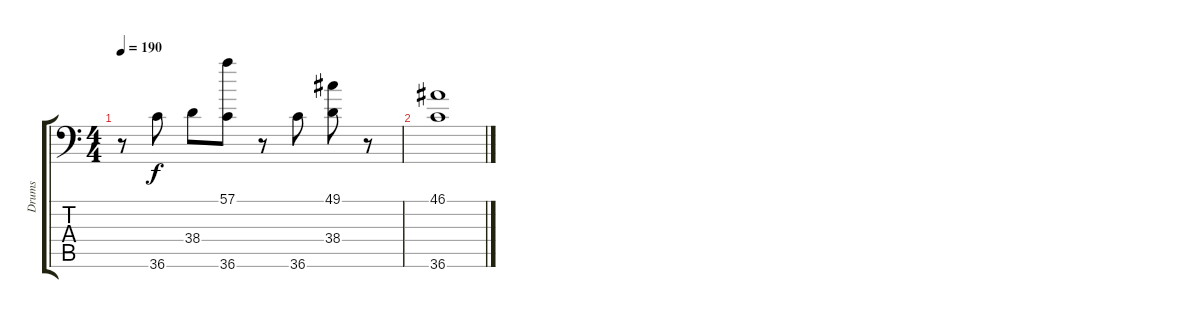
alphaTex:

\track ("Drums" "Drums") {instrument acousticgrandpiano}
\staff {score tabs}
\tuning (C-1 C-1 C-1 C-1 C-1 C-1) {hide}
\ts (4 4)
\tempo 190
\clef f4
\ks c
r.8{dy f} 36.6.8 38.4.8 (57.1 36.6).8 r.8 36.6.8 (49.1 38.4).8 r.8 |
(46.1 36.6).1
